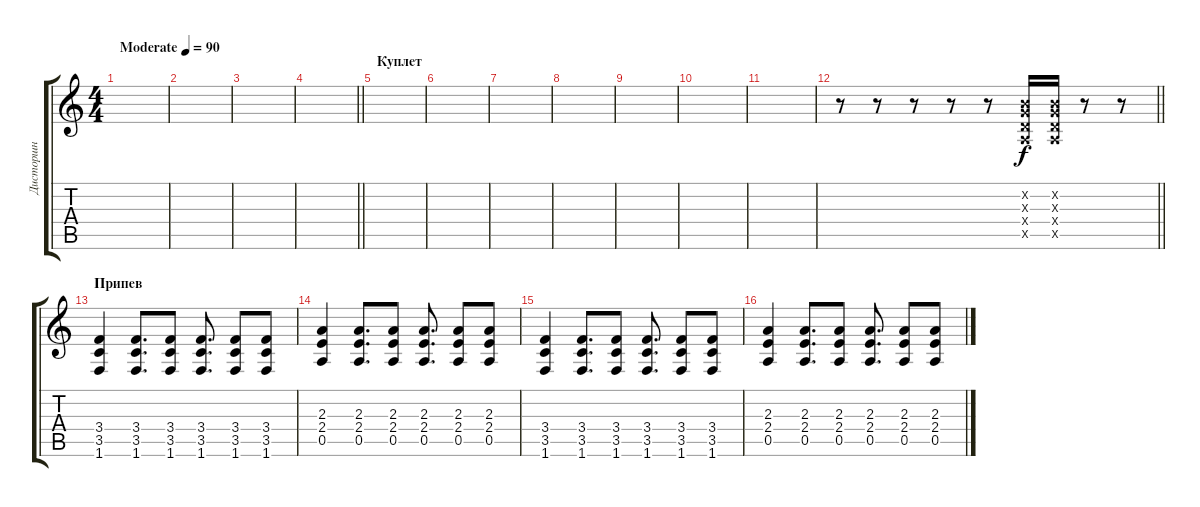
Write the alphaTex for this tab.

\track ("Дисторшн" "Дисторшн") {instrument distortionguitar}
\staff {score tabs}
\tuning (E4 B3 G3 D3 A2 E2) {hide}
\ts (4 4)
\tempo (90 "Moderate")
\clef g2
\ks c
|
|
|
\barLineRight lightlight
|
\section ("" "Куплет")
|
|
|
|
|
|
|
\barLineRight lightlight
r.8 r.8 r.8 r.8 r.8 (0.2{x} 0.3{x} 0.4{x} 0.5{x}).16 (0.2{x} 0.3{x} 0.4{x} 0.5{x}).16 r.8 r.8 |
\section ("" "Припев")
(3.4 3.5 1.6).4 (3.4 3.5 1.6).8{d} (3.4 3.5 1.6).8 (3.4 3.5 1.6).8{d} (3.4 3.5 1.6).8 (3.4 3.5 1.6).8 |
(2.3 2.4 0.5).4 (2.3 2.4 0.5).8{d} (2.3 2.4 0.5).8 (2.3 2.4 0.5).8{d} (2.3 2.4 0.5).8 (2.3 2.4 0.5).8 |
(3.4 3.5 1.6).4 (3.4 3.5 1.6).8{d} (3.4 3.5 1.6).8 (3.4 3.5 1.6).8{d} (3.4 3.5 1.6).8 (3.4 3.5 1.6).8 |
(2.3 2.4 0.5).4 (2.3 2.4 0.5).8{d} (2.3 2.4 0.5).8 (2.3 2.4 0.5).8{d} (2.3 2.4 0.5).8 (2.3 2.4 0.5).8
